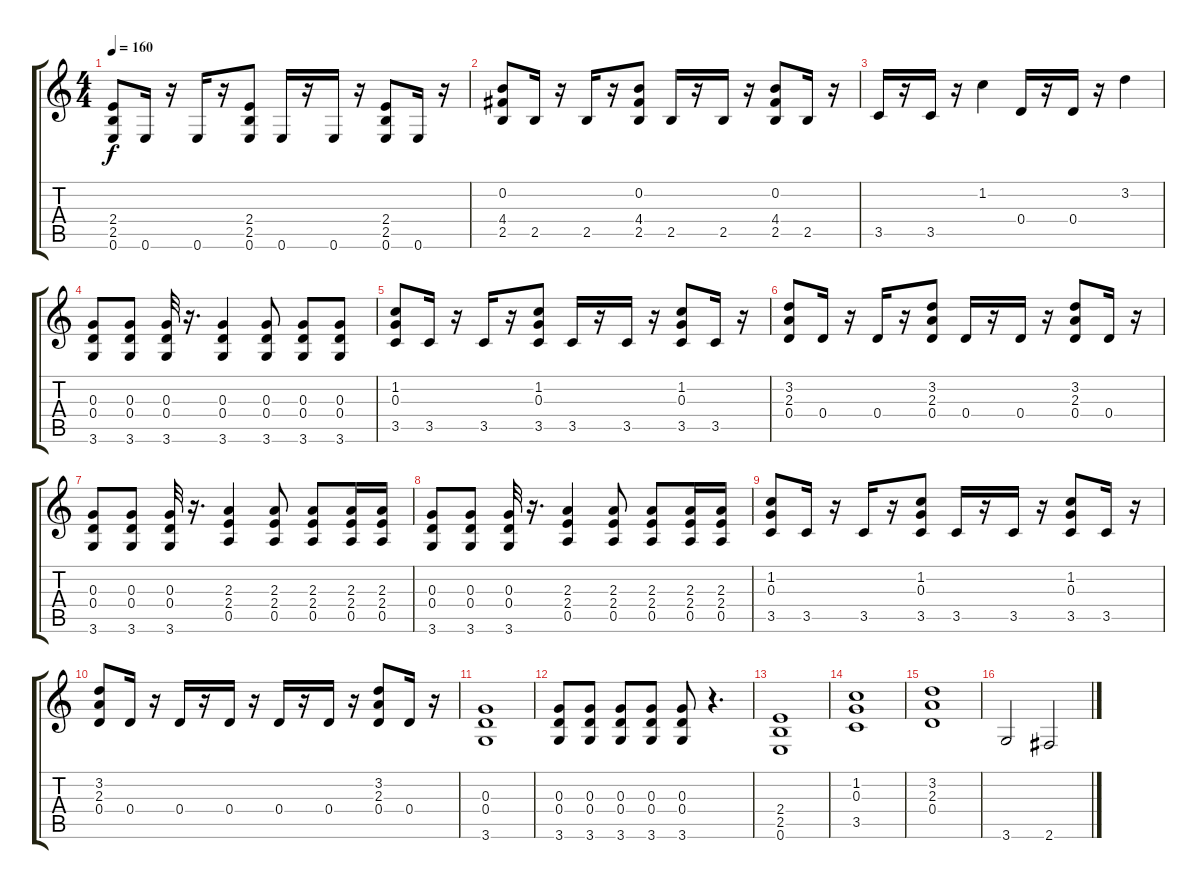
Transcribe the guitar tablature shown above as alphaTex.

\track "" {instrument overdrivenguitar}
\staff {score tabs}
\tuning (E4 B3 G3 D3 A2 E2) {hide}
\ts (4 4)
\tempo 160
\clef g2
\ks c
(2.4 2.5 0.6).8{dy f} 0.6.16 r.16 0.6.16 r.16 (2.4 2.5 0.6).8 0.6.16 r.16 0.6.16 r.16 (2.4 2.5 0.6).8 0.6.16 r.16 |
(0.2 4.4 2.5).8 2.5.16 r.16 2.5.16 r.16 (0.2 4.4 2.5).8 2.5.16 r.16 2.5.16 r.16 (0.2 4.4 2.5).8 2.5.16 r.16 |
3.5.16 r.16 3.5.16 r.16 1.2.4 0.4.16 r.16 0.4.16 r.16 3.2.4 |
(0.3 0.4 3.6).8 (0.3 0.4 3.6).8 (0.3 0.4 3.6).32 r.16{d} (0.3 0.4 3.6).4 (0.3 0.4 3.6).8 (0.3 0.4 3.6).8 (0.3 0.4 3.6).8 |
(1.2 0.3 3.5).8 3.5.16 r.16 3.5.16 r.16 (1.2 0.3 3.5).8 3.5.16 r.16 3.5.16 r.16 (1.2 0.3 3.5).8 3.5.16 r.16 |
(3.2 2.3 0.4).8 0.4.16 r.16 0.4.16 r.16 (3.2 2.3 0.4).8 0.4.16 r.16 0.4.16 r.16 (3.2 2.3 0.4).8 0.4.16 r.16 |
(0.3 0.4 3.6).8 (0.3 0.4 3.6).8 (0.3 0.4 3.6).32 r.16{d} (2.3 2.4 0.5).4 (2.3 2.4 0.5).8 (2.3 2.4 0.5).8 (2.3 2.4 0.5).16 (2.3 2.4 0.5).16 |
(0.3 0.4 3.6).8 (0.3 0.4 3.6).8 (0.3 0.4 3.6).32 r.16{d} (2.3 2.4 0.5).4 (2.3 2.4 0.5).8 (2.3 2.4 0.5).8 (2.3 2.4 0.5).16 (2.3 2.4 0.5).16 |
(1.2 0.3 3.5).8 3.5.16 r.16 3.5.16 r.16 (1.2 0.3 3.5).8 3.5.16 r.16 3.5.16 r.16 (1.2 0.3 3.5).8 3.5.16 r.16 |
(3.2 2.3 0.4).8 0.4.16 r.16 0.4.16 r.16 0.4.16 r.16 0.4.16 r.16 0.4.16 r.16 (3.2 2.3 0.4).8 0.4.16 r.16 |
(0.3 0.4 3.6).1 |
(0.3 0.4 3.6).8 (0.3 0.4 3.6).8 (0.3 0.4 3.6).8 (0.3 0.4 3.6).8 (0.3 0.4 3.6).8 r.4{d} |
(2.4 2.5 0.6).1 |
(1.2 0.3 3.5).1 |
(3.2 2.3 0.4).1 |
3.6.2 2.6.2
